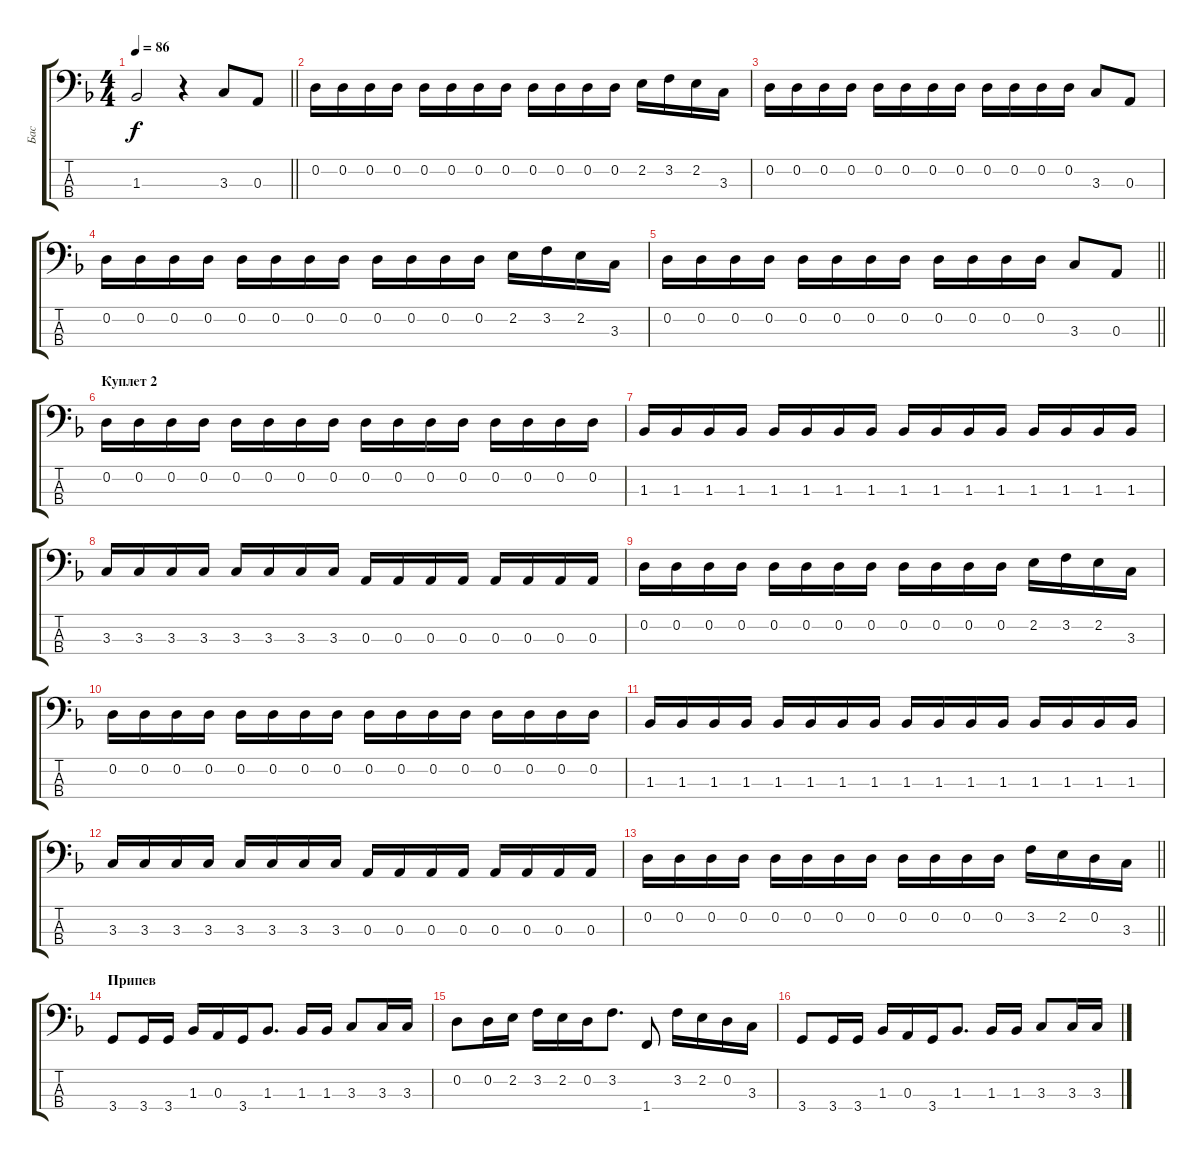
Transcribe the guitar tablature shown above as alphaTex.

\track ("Бас" "Бас") {instrument electricbasspick}
\staff {score tabs}
\tuning (G2 D2 A1 E1) {hide}
\ts (4 4)
\tempo 86
\clef f4
\barLineRight lightlight
\ks f
1.3{t}.2{dy f} r.4 3.3.8 0.3.8 |
0.2.16 0.2.16 0.2.16 0.2.16 0.2.16 0.2.16 0.2.16 0.2.16 0.2.16 0.2.16 0.2.16 0.2.16 2.2.16 3.2.16 2.2.16 3.3.16 |
0.2.16 0.2.16 0.2.16 0.2.16 0.2.16 0.2.16 0.2.16 0.2.16 0.2.16 0.2.16 0.2.16 0.2.16 3.3.8 0.3.8 |
0.2.16 0.2.16 0.2.16 0.2.16 0.2.16 0.2.16 0.2.16 0.2.16 0.2.16 0.2.16 0.2.16 0.2.16 2.2.16 3.2.16 2.2.16 3.3.16 |
\barLineRight lightlight
0.2.16 0.2.16 0.2.16 0.2.16 0.2.16 0.2.16 0.2.16 0.2.16 0.2.16 0.2.16 0.2.16 0.2.16 3.3.8 0.3.8 |
\section ("" "Куплет 2")
0.2.16 0.2.16 0.2.16 0.2.16 0.2.16 0.2.16 0.2.16 0.2.16 0.2.16 0.2.16 0.2.16 0.2.16 0.2.16 0.2.16 0.2.16 0.2.16 |
1.3.16 1.3.16 1.3.16 1.3.16 1.3.16 1.3.16 1.3.16 1.3.16 1.3.16 1.3.16 1.3.16 1.3.16 1.3.16 1.3.16 1.3.16 1.3.16 |
3.3.16 3.3.16 3.3.16 3.3.16 3.3.16 3.3.16 3.3.16 3.3.16 0.3.16 0.3.16 0.3.16 0.3.16 0.3.16 0.3.16 0.3.16 0.3.16 |
0.2.16 0.2.16 0.2.16 0.2.16 0.2.16 0.2.16 0.2.16 0.2.16 0.2.16 0.2.16 0.2.16 0.2.16 2.2.16 3.2.16 2.2.16 3.3.16 |
0.2.16 0.2.16 0.2.16 0.2.16 0.2.16 0.2.16 0.2.16 0.2.16 0.2.16 0.2.16 0.2.16 0.2.16 0.2.16 0.2.16 0.2.16 0.2.16 |
1.3.16 1.3.16 1.3.16 1.3.16 1.3.16 1.3.16 1.3.16 1.3.16 1.3.16 1.3.16 1.3.16 1.3.16 1.3.16 1.3.16 1.3.16 1.3.16 |
3.3.16 3.3.16 3.3.16 3.3.16 3.3.16 3.3.16 3.3.16 3.3.16 0.3.16 0.3.16 0.3.16 0.3.16 0.3.16 0.3.16 0.3.16 0.3.16 |
\barLineRight lightlight
0.2.16 0.2.16 0.2.16 0.2.16 0.2.16 0.2.16 0.2.16 0.2.16 0.2.16 0.2.16 0.2.16 0.2.16 3.2.16 2.2.16 0.2.16 3.3.16 |
\section ("" "Припев")
3.4.8 3.4.16 3.4.16 1.3.16 0.3.16 3.4.16 1.3.8{d} 1.3.16 1.3.16 3.3.8 3.3.16 3.3.16 |
0.2.8 0.2.16 2.2.16 3.2.16 2.2.16 0.2.16 3.2.8{d} 1.4.8 3.2.16 2.2.16 0.2.16 3.3.16 |
3.4.8 3.4.16 3.4.16 1.3.16 0.3.16 3.4.16 1.3.8{d} 1.3.16 1.3.16 3.3.8 3.3.16 3.3.16
